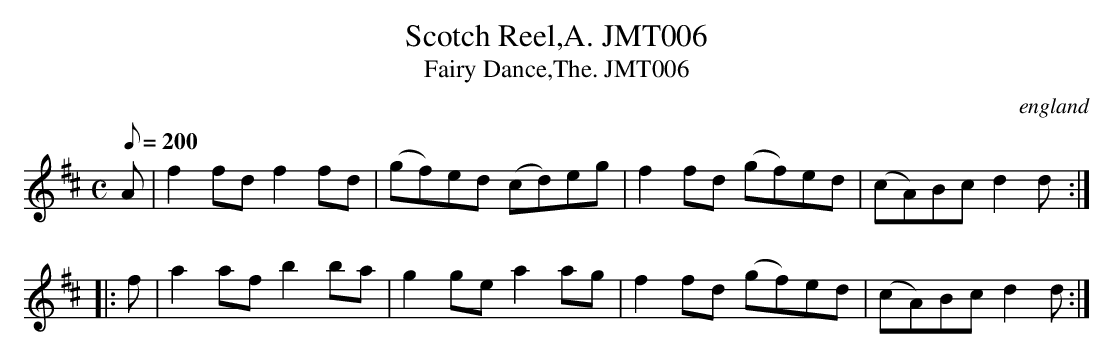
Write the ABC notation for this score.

X:1
T:Scotch Reel,A. JMT006
T:Fairy Dance,The. JMT006
O:england
M:C
L:1/8
Q:200
K:D
A |  f2fd  f2fd |  (gf)ed (cd)eg | f2 fd (gf)ed | (cA)Bc d2d :|
|:f| a2 af b2 ba | g2 ge a2 ag | f2 fd (gf)ed | (cA)Bc d2 d:|
